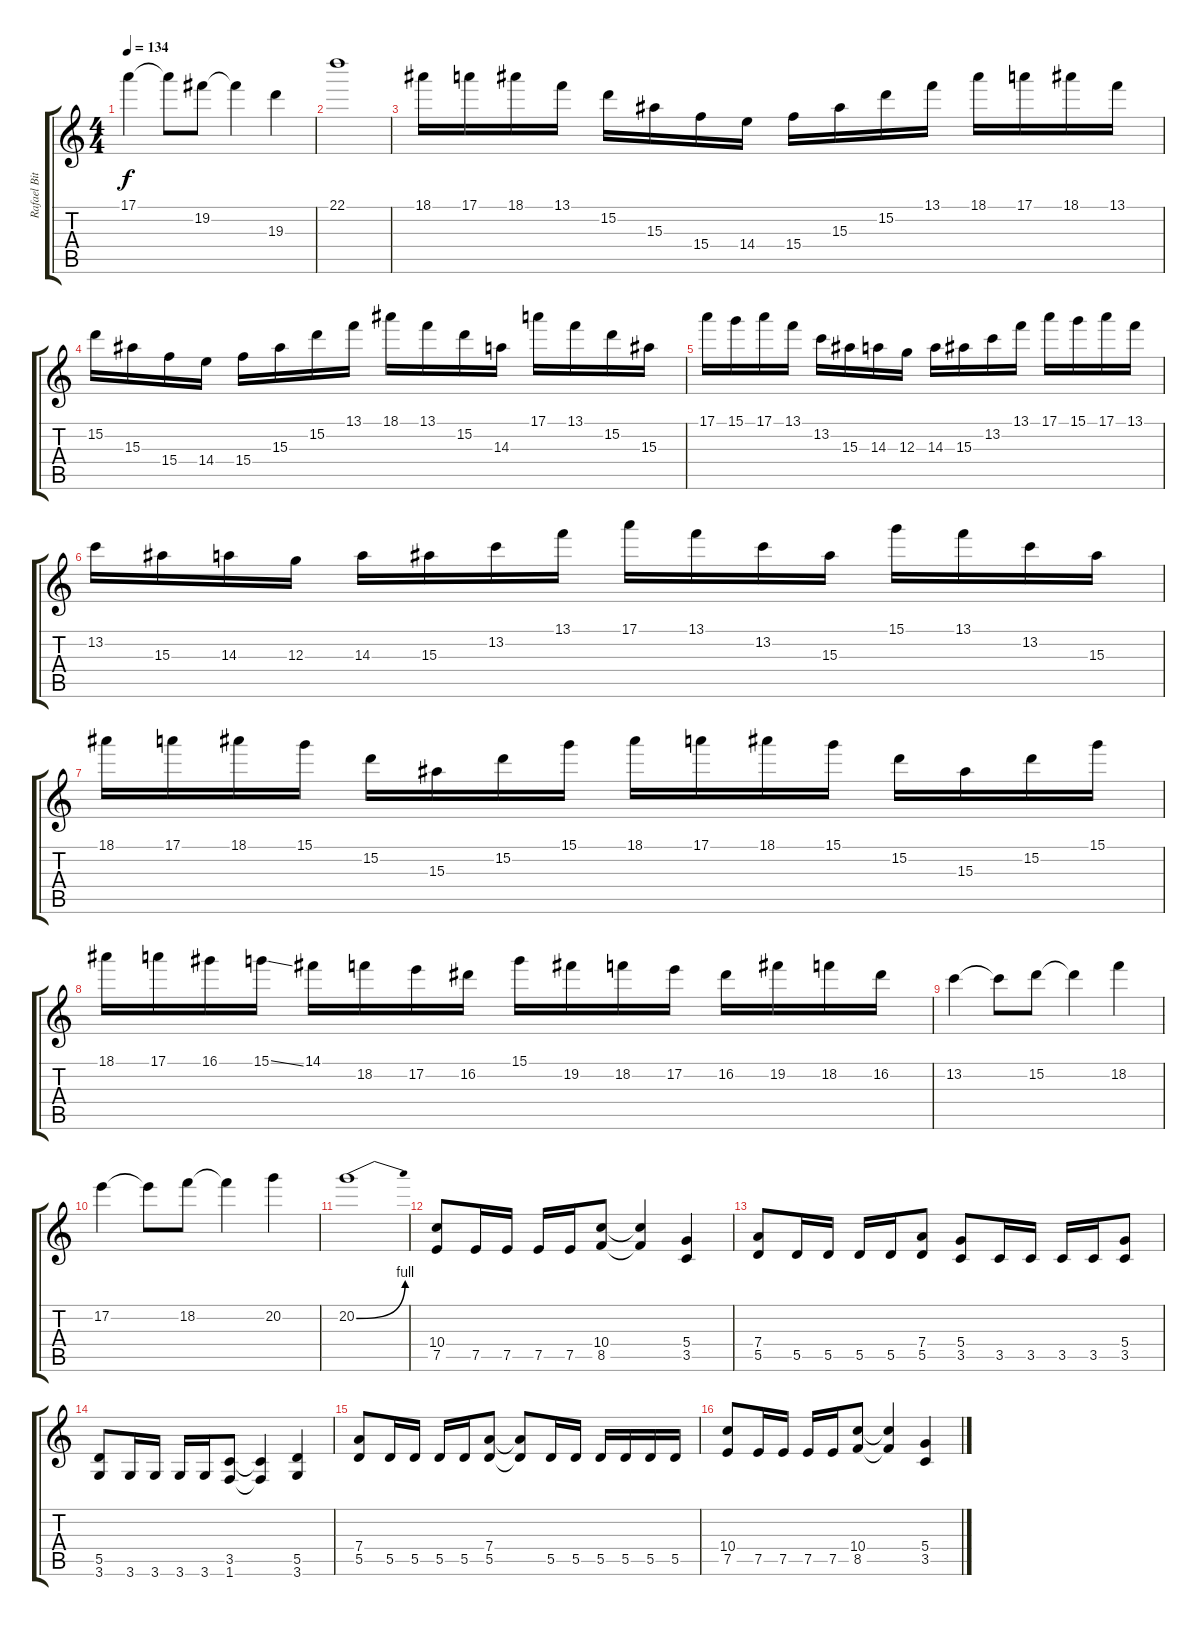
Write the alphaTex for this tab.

\track ("Rafael Bittencourt" "Rafael Bit") {instrument distortionguitar}
\staff {score tabs}
\tuning (E4 B3 G3 D3 A2 E2) {hide}
\ts (4 4)
\tempo 134
\clef g2
\ks c
17.1.4{dy f} 17.1{t}.8 19.2.8 19.2{t}.4 19.3.4 |
22.1.1 |
18.1.16 17.1.16 18.1.16 13.1.16 15.2.16 15.3.16 15.4.16 14.4.16 15.4.16 15.3.16 15.2.16 13.1.16 18.1.16 17.1.16 18.1.16 13.1.16 |
15.2.16 15.3.16 15.4.16 14.4.16 15.4.16 15.3.16 15.2.16 13.1.16 18.1.16 13.1.16 15.2.16 14.3.16 17.1.16 13.1.16 15.2.16 15.3.16 |
17.1.16 15.1.16 17.1.16 13.1.16 13.2.16 15.3.16 14.3.16 12.3.16 14.3.16 15.3.16 13.2.16 13.1.16 17.1.16 15.1.16 17.1.16 13.1.16 |
13.2.16 15.3.16 14.3.16 12.3.16 14.3.16 15.3.16 13.2.16 13.1.16 17.1.16 13.1.16 13.2.16 15.3.16 15.1.16 13.1.16 13.2.16 15.3.16 |
18.1.16 17.1.16 18.1.16 15.1.16 15.2.16 15.3.16 15.2.16 15.1.16 18.1.16 17.1.16 18.1.16 15.1.16 15.2.16 15.3.16 15.2.16 15.1.16 |
18.1.16 17.1.16 16.1.16 15.1{ss}.16 14.1.16 18.2.16 17.2.16 16.2.16 15.1.16 19.2.16 18.2.16 17.2.16 16.2.16 19.2.16 18.2.16 16.2.16 |
13.2.4 13.2{t}.8 15.2.8 15.2{t}.4 18.2.4 |
17.2.4 17.2{t}.8 18.2.8 18.2{t}.4 20.2.4 |
20.2{be (bend 0 0 60 4)}.1 |
(10.4 7.5).8 7.5.16 7.5.16 7.5.16 7.5.16 (10.4 8.5).8 (10.4{t} 8.5{t}).4 (5.4 3.5).4 |
(7.4 5.5).8 5.5.16 5.5.16 5.5.16 5.5.16 (7.4 5.5).8 (5.4 3.5).8 3.5.16 3.5.16 3.5.16 3.5.16 (5.4 3.5).8 |
(5.5 3.6).8 3.6.16 3.6.16 3.6.16 3.6.16 (3.5 1.6).8 (3.5{t} 1.6{t}).4 (5.5 3.6).4 |
(7.4 5.5).8 5.5.16 5.5.16 5.5.16 5.5.16 (7.4 5.5).8 (7.4{t} 5.5{t}).8 5.5.16 5.5.16 5.5.16 5.5.16 5.5.16 5.5.16 |
(10.4 7.5).8 7.5.16 7.5.16 7.5.16 7.5.16 (10.4 8.5).8 (10.4{t} 8.5{t}).4 (5.4 3.5).4
